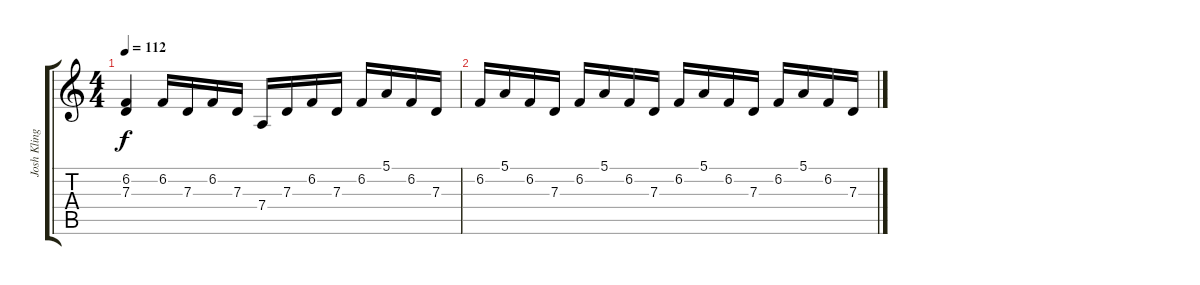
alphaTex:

\track ("Josh Klinghoffer " "Josh Kling") {instrument acousticgrandpiano}
\staff {score tabs}
\tuning (E4 B3 G3 D3 A2 E2) {hide}
\ts (4 4)
\tempo 112
\clef g2
\ks c
(6.2 7.3).4{dy f} 6.2.16 7.3.16 6.2.16 7.3.16 7.4.16 7.3.16 6.2.16 7.3.16 6.2.16 5.1.16 6.2.16 7.3.16 |
6.2.16 5.1.16 6.2.16 7.3.16 6.2.16 5.1.16 6.2.16 7.3.16 6.2.16 5.1.16 6.2.16 7.3.16 6.2.16 5.1.16 6.2.16 7.3.16
